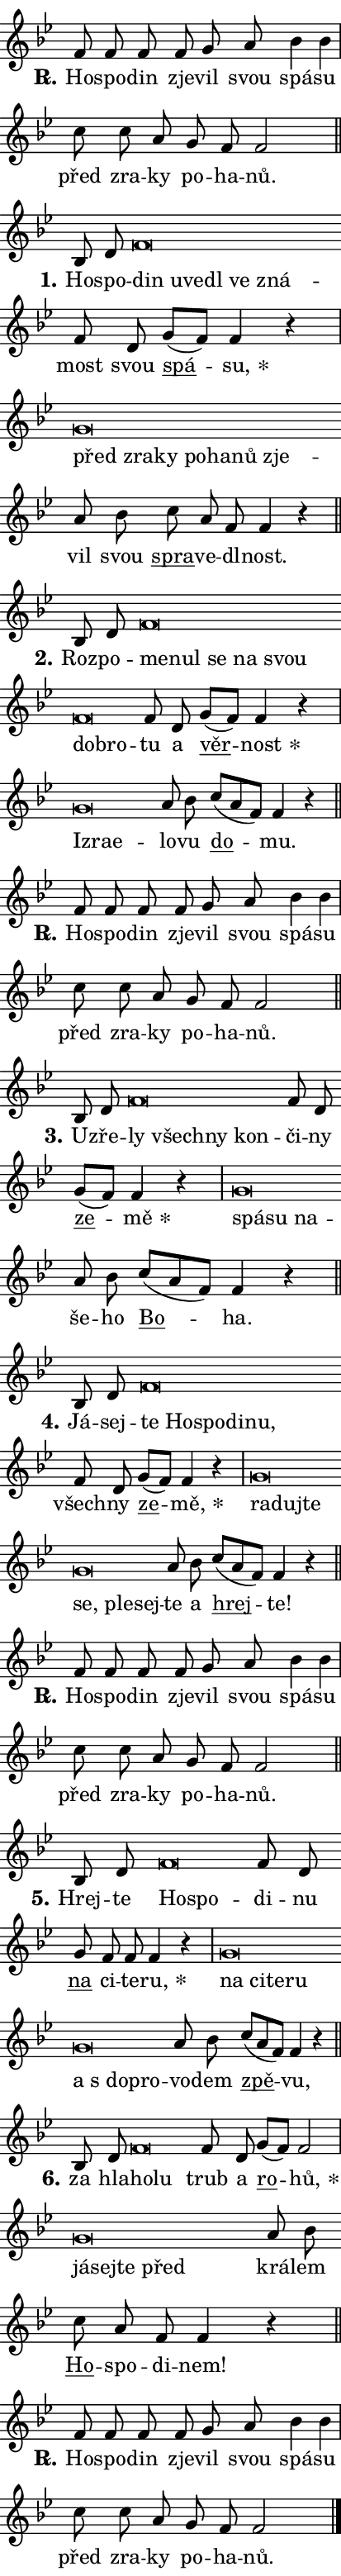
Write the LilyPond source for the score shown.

\version "2.22.1"
\header { tagline = "" }
\paper {
  indent = 0\cm
  top-margin = 0\cm
  right-margin = 0\cm
  bottom-margin = 0\cm
  left-margin = 0\cm
  paper-width = 7\cm
  page-breaking = #ly:one-page-breaking
  system-system-spacing.basic-distance = #11
  score-system-spacing.basic-distance = #11.3
  ragged-last = ##f
}


%% Author: Thomas Morley
%% https://lists.gnu.org/archive/html/lilypond-user/2020-05/msg00002.html
#(define (line-position grob)
"Returns position of @var[grob} in current system:
   @code{'start}, if at first time-step
   @code{'end}, if at last time-step
   @code{'middle} otherwise
"
  (let* ((col (ly:item-get-column grob))
         (ln (ly:grob-object col 'left-neighbor))
         (rn (ly:grob-object col 'right-neighbor))
         (col-to-check-left (if (ly:grob? ln) ln col))
         (col-to-check-right (if (ly:grob? rn) rn col))
         (break-dir-left
           (and
             (ly:grob-property col-to-check-left 'non-musical #f)
             (ly:item-break-dir col-to-check-left)))
         (break-dir-right
           (and
             (ly:grob-property col-to-check-right 'non-musical #f)
             (ly:item-break-dir col-to-check-right))))
        (cond ((eqv? 1 break-dir-left) 'start)
              ((eqv? -1 break-dir-right) 'end)
              (else 'middle))))

#(define (tranparent-at-line-position vctor)
  (lambda (grob)
  "Relying on @code{line-position} select the relevant enry from @var{vctor}.
Used to determine transparency,"
    (case (line-position grob)
      ((end) (not (vector-ref vctor 0)))
      ((middle) (not (vector-ref vctor 1)))
      ((start) (not (vector-ref vctor 2))))))

noteHeadBreakVisibility =
#(define-music-function (break-visibility)(vector?)
"Makes @code{NoteHead}s transparent relying on @var{break-visibility}"
#{
  \override NoteHead.transparent =
    #(tranparent-at-line-position break-visibility)
#})

#(define delete-ledgers-for-transparent-note-heads
  (lambda (grob)
    "Reads whether a @code{NoteHead} is transparent.
If so this @code{NoteHead} is removed from @code{'note-heads} from
@var{grob}, which is supposed to be @code{LedgerLineSpanner}.
As a result ledgers are not printed for this @code{NoteHead}"
    (let* ((nhds-array (ly:grob-object grob 'note-heads))
           (nhds-list
             (if (ly:grob-array? nhds-array)
                 (ly:grob-array->list nhds-array)
                 '()))
           ;; Relies on the transparent-property being done before
           ;; Staff.LedgerLineSpanner.after-line-breaking is executed.
           ;; This is fragile ...
           (to-keep
             (remove
               (lambda (nhd)
                 (ly:grob-property nhd 'transparent #f))
               nhds-list)))
      ;; TODO find a better method to iterate over grob-arrays, similiar
      ;; to filter/remove etc for lists
      ;; For now rebuilt from scratch
      (set! (ly:grob-object grob 'note-heads)  '())
      (for-each
        (lambda (nhd)
          (ly:pointer-group-interface::add-grob grob 'note-heads nhd))
        to-keep))))

hideNotes = {
  \noteHeadBreakVisibility #begin-of-line-visible
}
unHideNotes = {
  \noteHeadBreakVisibility #all-visible
}

% work-around for resetting accidentals
% https://lilypond.org/doc/v2.23/Documentation/notation/displaying-rhythms#unmetered-music
cadenzaMeasure = {
  \cadenzaOff
  \partial 1024 s1024
  \cadenzaOn
}

#(define-markup-command (accent layout props text) (markup?)
  "Underline accented syllable"
  (interpret-markup layout props
    #{\markup \override #'(offset . 4.3) \underline { #text }#}))

responsum = \markup \concat {
  "R" \hspace #-1.05 \path #0.1 #'((moveto 0 0.07) (lineto 0.9 0.8)) \hspace #0.05 "."
}

\layout {
    \context {
        \Staff
        \remove "Time_signature_engraver"
        \override LedgerLineSpanner.after-line-breaking = #delete-ledgers-for-transparent-note-heads
    }
    \context {
        \Voice {
            \override NoteHead.output-attributes = #'((class . "notehead"))
            \override Hairpin.height = #0.55
        }
    }
    \context {
        \Lyrics {
            \override StanzaNumber.output-attributes = #'((class . "stanzanumber"))
            \override LyricSpace.minimum-distance = #0.9
            \override LyricText.font-name = #"TeX Gyre Schola"
            \override LyricText.font-size = 1
            \override StanzaNumber.font-name = #"TeX Gyre Schola Bold"
            \override StanzaNumber.font-size = 1
        }
    }
}

% magnetic-lyrics.ily
%
%   written by
%     Jean Abou Samra <jean@abou-samra.fr>
%     Werner Lemberg <wl@gnu.org>
%
%   adapted by
%     Jiri Hon <jiri.hon@gmail.com>
%
% Version 2022-Apr-15

% https://www.mail-archive.com/lilypond-user@gnu.org/msg149350.html

#(define (Left_hyphen_pointer_engraver context)
   "Collect syllable-hyphen-syllable occurrences in lyrics and store
them in properties.  This engraver only looks to the left.  For
example, if the lyrics input is @code{foo -- bar}, it does the
following.

@itemize @bullet
@item
Set the @code{text} property of the @code{LyricHyphen} grob between
@q{foo} and @q{bar} to @code{foo}.

@item
Set the @code{left-hyphen} property of the @code{LyricText} grob with
text @q{foo} to the @code{LyricHyphen} grob between @q{foo} and
@q{bar}.
@end itemize

Use this auxiliary engraver in combination with the
@code{lyric-@/text::@/apply-@/magnetic-@/offset!} hook."
   (let ((hyphen #f)
         (text #f))
     (make-engraver
      (acknowledgers
       ((lyric-syllable-interface engraver grob source-engraver)
        (set! text grob)))
      (end-acknowledgers
       ((lyric-hyphen-interface engraver grob source-engraver)
        ;(when (not (grob::has-interface grob 'lyric-space-interface))
          (set! hyphen grob)));)
      ((stop-translation-timestep engraver)
       (when (and text hyphen)
         (ly:grob-set-object! text 'left-hyphen hyphen))
       (set! text #f)
       (set! hyphen #f)))))

#(define (lyric-text::apply-magnetic-offset! grob)
   "If the space between two syllables is less than the value in
property @code{LyricText@/.details@/.squash-threshold}, move the right
syllable to the left so that it gets concatenated with the left
syllable.

Use this function as a hook for
@code{LyricText@/.after-@/line-@/breaking} if the
@code{Left_@/hyphen_@/pointer_@/engraver} is active."
   (let ((hyphen (ly:grob-object grob 'left-hyphen #f)))
     (when hyphen
       (let ((left-text (ly:spanner-bound hyphen LEFT)))
         (when (grob::has-interface left-text 'lyric-syllable-interface)
           (let* ((common (ly:grob-common-refpoint grob left-text X))
                  (this-x-ext (ly:grob-extent grob common X))
                  (left-x-ext
                   (begin
                     ;; Trigger magnetism for left-text.
                     (ly:grob-property left-text 'after-line-breaking)
                     (ly:grob-extent left-text common X)))
                  ;; `delta` is the gap width between two syllables.
                  (delta (- (interval-start this-x-ext)
                            (interval-end left-x-ext)))
                  (details (ly:grob-property grob 'details))
                  (threshold (assoc-get 'squash-threshold details 0.2)))
             (when (< delta threshold)
               (let* (;; We have to manipulate the input text so that
                      ;; ligatures crossing syllable boundaries are not
                      ;; disabled.  For languages based on the Latin
                      ;; script this is essentially a beautification.
                      ;; However, for non-Western scripts it can be a
                      ;; necessity.
                      (lt (ly:grob-property left-text 'text))
                      (rt (ly:grob-property grob 'text))
                      (is-space (grob::has-interface hyphen 'lyric-space-interface))
                      (space (if is-space " " ""))
                      (space-markup (grob-interpret-markup grob " "))
                      (space-size (interval-length (ly:stencil-extent space-markup X)))
                      (extra-delta (if is-space space-size 0))
                      ;; Append new syllable.
                      (ltrt-space (if (and (string? lt) (string? rt))
                                (string-append lt space rt)
                                (make-concat-markup (list lt space rt))))
                      ;; Right-align `ltrt` to the right side.
                      (ltrt-space-markup (grob-interpret-markup
                               grob
                               (make-translate-markup
                                (cons (interval-length this-x-ext) 0)
                                (make-right-align-markup ltrt-space)))))
                 (begin
                   ;; Don't print `left-text`.
                   (ly:grob-set-property! left-text 'stencil #f)
                   ;; Set text and stencil (which holds all collected
                   ;; syllables so far) and shift it to the left.
                   (ly:grob-set-property! grob 'text ltrt-space)
                   (ly:grob-set-property! grob 'stencil ltrt-space-markup)
                   (ly:grob-translate-axis! grob (- (- delta extra-delta)) X))))))))))


#(define (lyric-hyphen::displace-bounds-first grob)
   ;; Make very sure this callback isn't triggered too early.
   (let ((left (ly:spanner-bound grob LEFT))
         (right (ly:spanner-bound grob RIGHT)))
     (ly:grob-property left 'after-line-breaking)
     (ly:grob-property right 'after-line-breaking)
     (ly:lyric-hyphen::print grob)))

squashThreshold = #0.4

\layout {
  \context {
    \Lyrics
    \consists #Left_hyphen_pointer_engraver
    \override LyricText.after-line-breaking =
      #lyric-text::apply-magnetic-offset!
    \override LyricHyphen.stencil = #lyric-hyphen::displace-bounds-first
    \override LyricText.details.squash-threshold = \squashThreshold
    \override LyricHyphen.minimum-distance = 0
    \override LyricHyphen.minimum-length = \squashThreshold
  }
}

squash = \override LyricText.details.squash-threshold = 9999
unSquash = \override LyricText.details.squash-threshold = \squashThreshold

left = \override LyricText.self-alignment-X = #LEFT
unLeft = \revert LyricText.self-alignment-X

starOffset = #(lambda (grob) 
                (let ((x_offset (ly:self-alignment-interface::aligned-on-x-parent grob)))
                  (if (= x_offset 0) 0 (+ x_offset 1.2))))

star = #(define-music-function (syllable)(string?)
"Append star separator at the end of a syllable"
#{
  \once \override LyricText.X-offset = #starOffset
  \lyricmode { \markup {
    #syllable
    \override #'((font-name . "TeX Gyre Schola Bold")) \hspace #0.2 \lower #0.65 \larger "*"
  } }
#})

starAccent = #(define-music-function (syllable)(string?)
"Append star separator at the end of a syllable and make accent"
#{
  \once \override LyricText.X-offset = #starOffset
  \lyricmode { \markup {
    \accent #syllable
    \override #'((font-name . "TeX Gyre Schola Bold")) \hspace #0.2 \lower #0.65 \larger "*"
  } }
#})

breath = #(define-music-function (syllable)(string?)
"Append breathing indicator at the end of a syllable"
#{
  \lyricmode { \markup { #syllable "+" } }
#})

optionalBreath = #(define-music-function (syllable)(string?)
"Append optional breathing indicator at the end of a syllable"
#{
  \lyricmode { \markup { #syllable "(+)" } }
#})


\score {
    <<
        \new Voice = "melody" { \cadenzaOn \key bes \major \relative { f'8 f f f g a \bar "" bes4 bes \cadenzaMeasure \bar "|" c8 c a \bar "" g f f2 \cadenzaMeasure \bar "||" \break } }
        \new Lyrics \lyricsto "melody" { \lyricmode { \set stanza = \responsum
Ho -- spo -- din zje -- vil svou spá -- su před zra -- ky po -- ha -- nů. } }
    >>
    \layout {}
}

\score {
    <<
        \new Voice = "melody" { \cadenzaOn \key bes \major \relative { bes8 d f\breve*1/16 \hideNotes \breve*1/16 \bar "" \breve*1/16 \bar "" \breve*1/16 \bar "" \breve*1/16 \breve*1/16 \bar "" \unHideNotes f8 d \bar "" g[( f)] f4 r \cadenzaMeasure \bar "|" g\breve*1/16 \hideNotes \breve*1/16 \bar "" \breve*1/16 \bar "" \breve*1/16 \bar "" \breve*1/16 \bar "" \breve*1/16 \breve*1/16 \bar "" \unHideNotes a8 bes \bar "" c a f f4 r \cadenzaMeasure \bar "||" \break } }
        \new Lyrics \lyricsto "melody" { \lyricmode { \set stanza = "1."
Ho -- spo -- \left din \squash u -- ve -- dl ve zná -- \unLeft \unSquash most svou \markup \accent spá -- \star su, \left před \squash zra -- ky po -- ha -- nů zje -- \unLeft \unSquash vil svou \markup \accent spra -- ve -- dl -- nost. } }
    >>
    \layout {}
}

\score {
    <<
        \new Voice = "melody" { \cadenzaOn \key bes \major \relative { bes8 d f\breve*1/16 \hideNotes \breve*1/16 \bar "" \breve*1/16 \bar "" \breve*1/16 \bar "" \breve*1/16 \bar "" \breve*1/16 \breve*1/16 \bar "" \unHideNotes f8 d \bar "" g[( f)] f4 r \cadenzaMeasure \bar "|" g\breve*1/16 \hideNotes \breve*1/16 \breve*1/16 \bar "" \unHideNotes a8 bes \bar "" c[( a f)] f4 r \cadenzaMeasure \bar "||" \break } }
        \new Lyrics \lyricsto "melody" { \lyricmode { \set stanza = "2."
Roz -- po -- \left me -- \squash nul se na svou dob -- ro -- \unLeft \unSquash tu a \markup \accent věr -- \star nost \left Iz -- \squash ra -- e -- \unLeft \unSquash lo -- vu \markup \accent do -- mu. } }
    >>
    \layout {}
}

\score {
    <<
        \new Voice = "melody" { \cadenzaOn \key bes \major \relative { f'8 f f f g a \bar "" bes4 bes \cadenzaMeasure \bar "|" c8 c a \bar "" g f f2 \cadenzaMeasure \bar "||" \break } }
        \new Lyrics \lyricsto "melody" { \lyricmode { \set stanza = \responsum
Ho -- spo -- din zje -- vil svou spá -- su před zra -- ky po -- ha -- nů. } }
    >>
    \layout {}
}

\score {
    <<
        \new Voice = "melody" { \cadenzaOn \key bes \major \relative { bes8 d f\breve*1/16 \hideNotes \breve*1/16 \bar "" \breve*1/16 \breve*1/16 \bar "" \unHideNotes f8 d \bar "" g[( f)] f4 r \cadenzaMeasure \bar "|" g\breve*1/16 \hideNotes \breve*1/16 \breve*1/16 \bar "" \unHideNotes a8 bes \bar "" c[( a f)] f4 r \cadenzaMeasure \bar "||" \break } }
        \new Lyrics \lyricsto "melody" { \lyricmode { \set stanza = "3."
U -- zře -- \left ly \squash všech -- ny kon -- \unLeft \unSquash či -- ny \markup \accent ze -- \star mě \left spá -- \squash su na -- \unLeft \unSquash še -- ho \markup \accent Bo -- ha. } }
    >>
    \layout {}
}

\score {
    <<
        \new Voice = "melody" { \cadenzaOn \key bes \major \relative { bes8 d f\breve*1/16 \hideNotes \breve*1/16 \bar "" \breve*1/16 \bar "" \breve*1/16 \breve*1/16 \bar "" \unHideNotes f8 d \bar "" g[( f)] f4 r \cadenzaMeasure \bar "|" g\breve*1/16 \hideNotes \breve*1/16 \bar "" \breve*1/16 \bar "" \breve*1/16 \bar "" \breve*1/16 \breve*1/16 \bar "" \unHideNotes a8 bes \bar "" c[( a f)] f4 r \cadenzaMeasure \bar "||" \break } }
        \new Lyrics \lyricsto "melody" { \lyricmode { \set stanza = "4."
Já -- sej -- \left te \squash Ho -- spo -- di -- nu, \unLeft \unSquash všech -- ny \markup \accent ze -- \star mě, \left ra -- \squash duj -- te se, ple -- sej -- \unLeft \unSquash te a \markup \accent hrej -- te! } }
    >>
    \layout {}
}

\score {
    <<
        \new Voice = "melody" { \cadenzaOn \key bes \major \relative { f'8 f f f g a \bar "" bes4 bes \cadenzaMeasure \bar "|" c8 c a \bar "" g f f2 \cadenzaMeasure \bar "||" \break } }
        \new Lyrics \lyricsto "melody" { \lyricmode { \set stanza = \responsum
Ho -- spo -- din zje -- vil svou spá -- su před zra -- ky po -- ha -- nů. } }
    >>
    \layout {}
}

\score {
    <<
        \new Voice = "melody" { \cadenzaOn \key bes \major \relative { bes8 d f\breve*1/16 \hideNotes \breve*1/16 \bar "" \unHideNotes f8 d \bar "" g f f f4 r \cadenzaMeasure \bar "|" g\breve*1/16 \hideNotes \breve*1/16 \bar "" \breve*1/16 \bar "" \breve*1/16 \bar "" \breve*1/16 \bar "" \breve*1/16 \breve*1/16 \bar "" \unHideNotes a8 bes \bar "" c[( a f)] f4 r \cadenzaMeasure \bar "||" \break } }
        \new Lyrics \lyricsto "melody" { \lyricmode { \set stanza = "5."
Hrej -- te \left Ho -- \squash spo -- \unLeft \unSquash di -- nu \markup \accent na ci -- te -- \star ru, \left na \squash ci -- te -- ru a "s do" -- pro -- \unLeft \unSquash vo -- dem \markup \accent zpě -- vu, } }
    >>
    \layout {}
}

\score {
    <<
        \new Voice = "melody" { \cadenzaOn \key bes \major \relative { bes8 d f\breve*1/16 \hideNotes \breve*1/16 \bar "" \unHideNotes f8 d \bar "" g[( f)] f2 \cadenzaMeasure \bar "|" g\breve*1/16 \hideNotes \breve*1/16 \bar "" \breve*1/16 \breve*1/16 \bar "" \unHideNotes a8 bes \bar "" c a f f4 r \cadenzaMeasure \bar "||" \break } }
        \new Lyrics \lyricsto "melody" { \lyricmode { \set stanza = "6."
za hla -- \left ho -- \squash lu \unLeft \unSquash trub a \markup \accent ro -- \star hů, \left já -- \squash sej -- te před \unLeft \unSquash krá -- lem \markup \accent Ho -- spo -- di -- nem! } }
    >>
    \layout {}
}

\score {
    <<
        \new Voice = "melody" { \cadenzaOn \key bes \major \relative { f'8 f f f g a \bar "" bes4 bes \cadenzaMeasure \bar "|" c8 c a \bar "" g f f2 \cadenzaMeasure \bar "||" \break } \bar "|." }
        \new Lyrics \lyricsto "melody" { \lyricmode { \set stanza = \responsum
Ho -- spo -- din zje -- vil svou spá -- su před zra -- ky po -- ha -- nů. } }
    >>
    \layout {}
}
